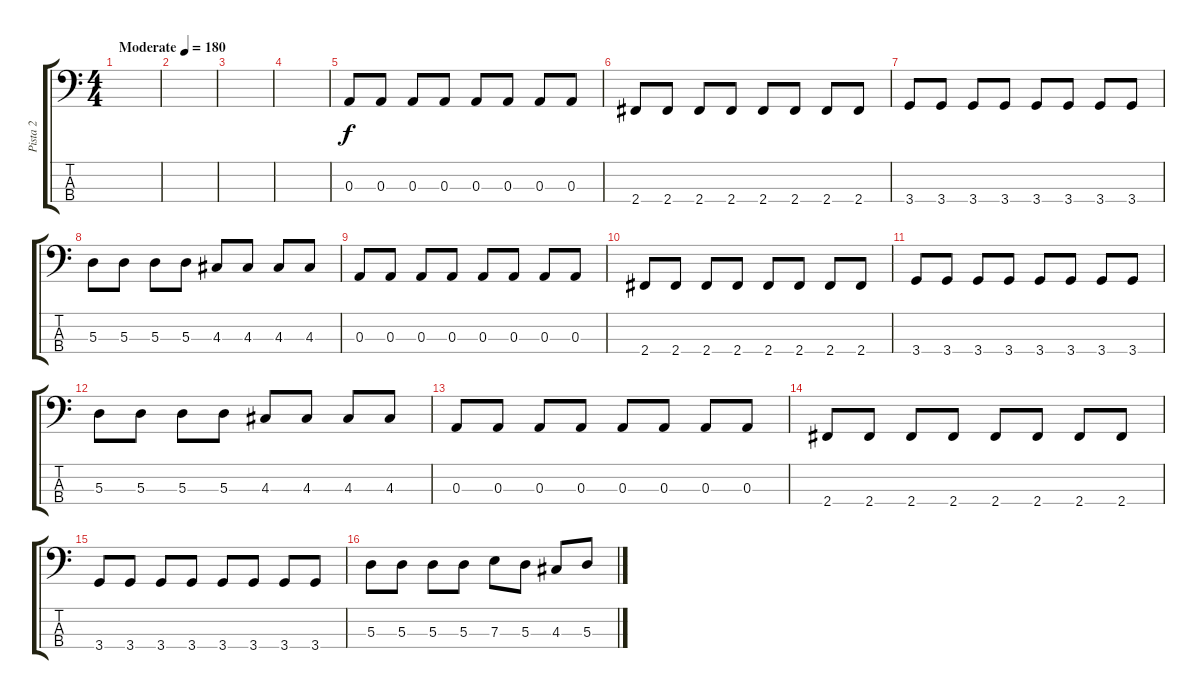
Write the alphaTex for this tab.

\track ("Pista 2" "Pista 2") {instrument electricbasspick}
\staff {score tabs}
\tuning (G2 D2 A1 E1) {hide}
\ts (4 4)
\tempo (180 "Moderate")
\clef f4
\ks c
|
|
|
|
0.3.8 0.3.8 0.3.8 0.3.8 0.3.8 0.3.8 0.3.8 0.3.8 |
2.4.8 2.4.8 2.4.8 2.4.8 2.4.8 2.4.8 2.4.8 2.4.8 |
3.4.8 3.4.8 3.4.8 3.4.8 3.4.8 3.4.8 3.4.8 3.4.8 |
5.3.8 5.3.8 5.3.8 5.3.8 4.3.8 4.3.8 4.3.8 4.3.8 |
0.3.8 0.3.8 0.3.8 0.3.8 0.3.8 0.3.8 0.3.8 0.3.8 |
2.4.8 2.4.8 2.4.8 2.4.8 2.4.8 2.4.8 2.4.8 2.4.8 |
3.4.8 3.4.8 3.4.8 3.4.8 3.4.8 3.4.8 3.4.8 3.4.8 |
5.3.8 5.3.8 5.3.8 5.3.8 4.3.8 4.3.8 4.3.8 4.3.8 |
0.3.8 0.3.8 0.3.8 0.3.8 0.3.8 0.3.8 0.3.8 0.3.8 |
2.4.8 2.4.8 2.4.8 2.4.8 2.4.8 2.4.8 2.4.8 2.4.8 |
3.4.8 3.4.8 3.4.8 3.4.8 3.4.8 3.4.8 3.4.8 3.4.8 |
5.3.8 5.3.8 5.3.8 5.3.8 7.3.8 5.3.8 4.3.8 5.3.8
